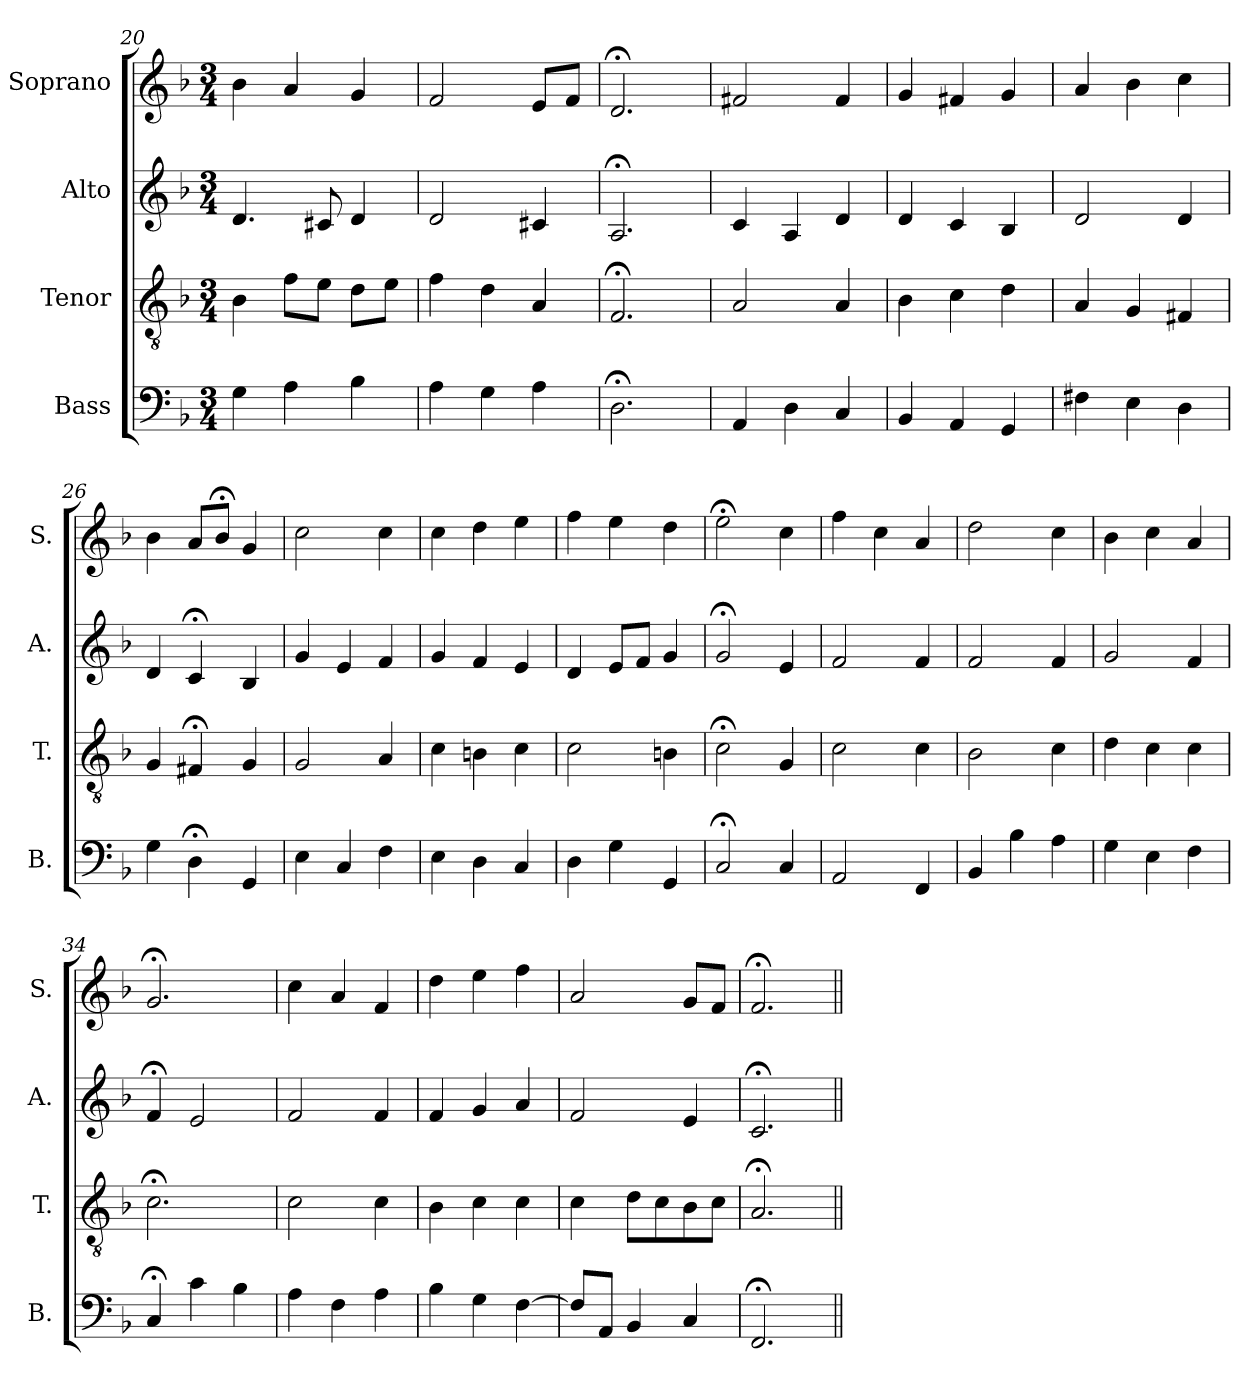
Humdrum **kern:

**kern	**kern	**kern	**kern
*part4	*part3	*part2	*part1
*staff4	*staff3	*staff2	*staff1
*I"Bass	*I"Tenor	*I"Alto	*I"Soprano
*I'B.	*I'T.	*I'A.	*I'S.
*clefF4	*clefGv2	*clefG2	*clefG2
*	*ITrd7c12	*	*
*k[b-]	*k[b-]	*k[b-]	*k[b-]
*F:	*F:	*F:	*F:
*M3/4	*M3/4	*M3/4	*M3/4
=20	=20	=20	=20
4G\	4BB-\	4.d/	4b-\
4A\	8F\L	.	4a/
.	8E\J	8c#X/	.
4B-\	8D\L	4d/	4g/
.	8E\J	.	.
=21	=21	=21	=21
4A\	4F\	2d/	2f/
4G\	4D\	.	.
4A\	4AA/	4c#X/	8e/L
.	.	.	8f/J
!!LO:LB:g=z
=22	=22	=22	=22
2.D;<\	2.FF;</	2.A;</	2.d;</
=23	=23	=23	=23
4AA/	2AA/	4c/	2f#X/
4D\	.	4A/	.
4C/	4AA/	4d/	4f#/
=24	=24	=24	=24
4BB-/	4BB-\	4d/	4g/
4AA/	4C\	4c/	4f#X/
4GG/	4D\	4B-/	4g/
=25	=25	=25	=25
4F#X\	4AA/	2d/	4a/
4E\	4GG/	.	4b-\
4D\	4FF#X/	4d/	4cc\
=26	=26	=26	=26
4G\	4GG/	4d/	4b-\
4D;<\	4FF#X;</	4c;</	8a/L
.	.	.	8b-;</J
4GG/	4GG/	4B-/	4g/
=27	=27	=27	=27
4E\	2GG/	4g/	2cc\
4C/	.	4e/	.
4F\	4AA/	4f/	4cc\
=28	=28	=28	=28
4E\	4C\	4g/	4cc\
4D\	4BBn\	4f/	4dd\
4C/	4C\	4e/	4ee\
=29	=29	=29	=29
4D\	2C\	4d/	4ff\
4G\	.	8e/L	4ee\
.	.	8f/J	.
4GG/	4BBn\	4g/	4dd\
!!LO:LB:g=z
=30	=30	=30	=30
2C;</	2C;<\	2g;</	2ee;<\
4C/	4GG/	4e/	4cc\
=31	=31	=31	=31
2AA/	2C\	2f/	4ff\
.	.	.	4cc\
4FF/	4C\	4f/	4a/
=32	=32	=32	=32
4BB-/	2BB-\	2f/	2dd\
4B-\	.	.	.
4A\	4C\	4f/	4cc\
=33	=33	=33	=33
4G\	4D\	2g/	4b-\
4E\	4C\	.	4cc\
4F\	4C\	4f/	4a/
=34	=34	=34	=34
4C;</	2.C;<\	4f;</	2.g;</
4c\	.	2e/	.
4B-\	.	.	.
!!LO:PB:g=z
=35	=35	=35	=35
4A\	2C\	2f/	4cc\
4F\	.	.	4a/
4A\	4C\	4f/	4f/
=36	=36	=36	=36
4B-\	4BB-\	4f/	4dd\
4G\	4C\	4g/	4ee\
[4F\	4C\	4a/	4ff\
=37	=37	=37	=37
8F/L]	4C\	2f/	2a/
8AA/J	.	.	.
4BB-/	8D\L	.	.
.	8C\	.	.
4C/	8BB-\	4e/	8g/L
.	8C\J	.	8f/J
=38	=38	=38	=38
2.FF;</	2.AA;</	2.c;</	2.f;</
=||	=||	=||	=||
*-	*-	*-	*-
